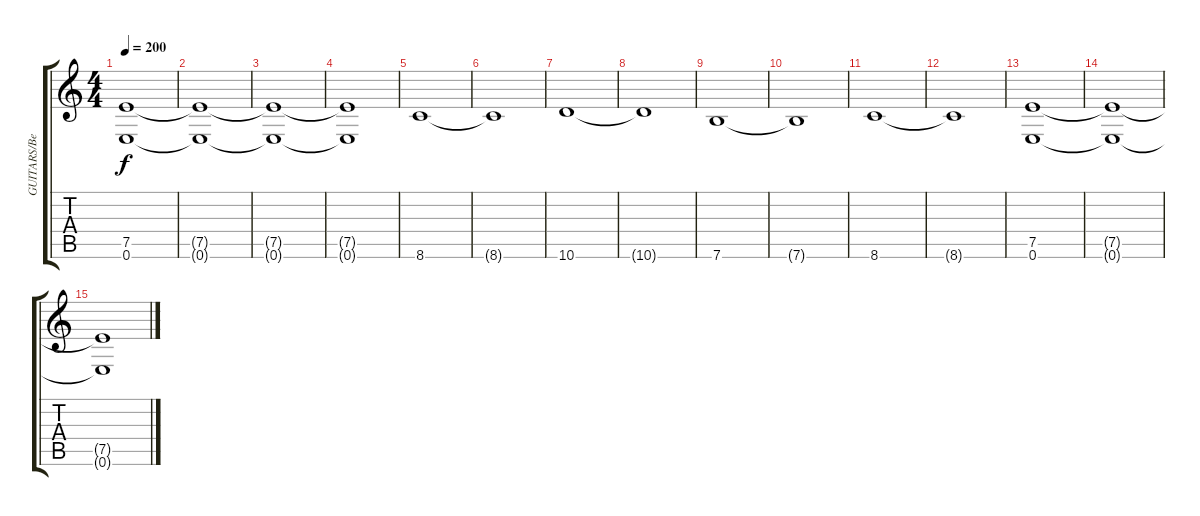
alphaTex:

\track ("GUITARS/Bells of Sorrow" "GUITARS/Be") {instrument distortionguitar}
\staff {score tabs}
\tuning (E4 B3 G3 D3 A2 E2) {hide}
\ts (4 4)
\tempo 200
\clef g2
\ks c
(7.5{t} 0.6{t}).1{dy f} |
(7.5{t} 0.6{t}).1 |
(7.5{t} 0.6{t}).1 |
(7.5{t} 0.6{t}).1 |
8.6.1 |
8.6{t}.1 |
10.6.1 |
10.6{t}.1 |
7.6.1 |
7.6{t}.1 |
8.6.1 |
8.6{t}.1 |
(7.5 0.6).1 |
(7.5{t} 0.6{t}).1 |
(7.5{t} 0.6{t}).1
